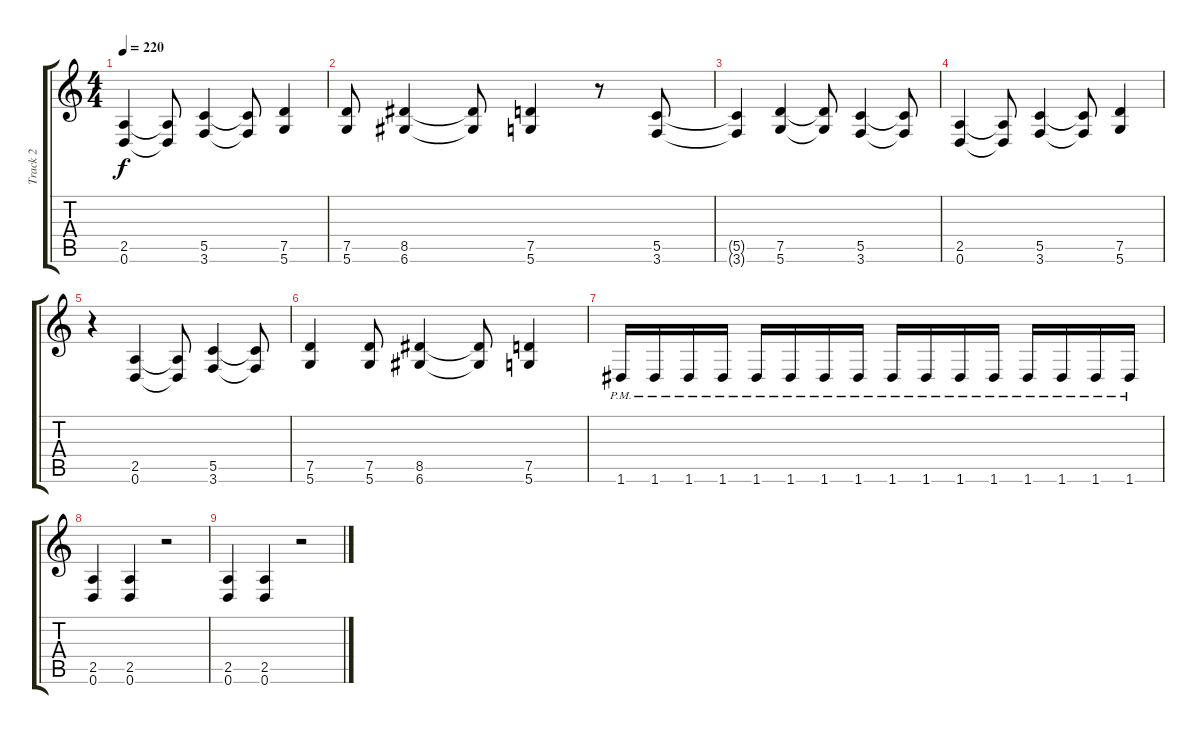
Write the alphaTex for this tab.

\track ("Track 2" "Track 2") {instrument distortionguitar}
\staff {score tabs}
\tuning (D4 A3 F3 C3 G2 D2) {hide}
\ts (4 4)
\tempo 220
\clef g2
\ks c
(2.5 0.6).4{dy f} (2.5{t} 0.6{t}).8 (5.5 3.6).4 (5.5{t} 3.6{t}).8 (7.5 5.6).4 |
(7.5 5.6).8 (8.5 6.6).4 (8.5{t} 6.6{t}).8 (7.5 5.6).4 r.8 (5.5 3.6).8 |
(5.5{t} 3.6{t}).4 (7.5 5.6).4 (7.5{t} 5.6{t}).8 (5.5 3.6).4 (5.5{t} 3.6{t}).8 |
(2.5 0.6).4 (2.5{t} 0.6{t}).8 (5.5 3.6).4 (5.5{t} 3.6{t}).8 (7.5 5.6).4 |
r.4 (2.5 0.6).4 (2.5{t} 0.6{t}).8 (5.5 3.6).4 (5.5{t} 3.6{t}).8 |
(7.5 5.6).4 (7.5 5.6).8 (8.5 6.6).4 (8.5{t} 6.6{t}).8 (7.5 5.6).4 |
1.6{pm}.16 1.6{pm}.16 1.6{pm}.16 1.6{pm}.16 1.6{pm}.16 1.6{pm}.16 1.6{pm}.16 1.6{pm}.16 1.6{pm}.16 1.6{pm}.16 1.6{pm}.16 1.6{pm}.16 1.6{pm}.16 1.6{pm}.16 1.6{pm}.16 1.6{pm}.16 |
(2.5 0.6).4 (2.5 0.6).4 r.2 |
(2.5 0.6).4 (2.5 0.6).4 r.2
